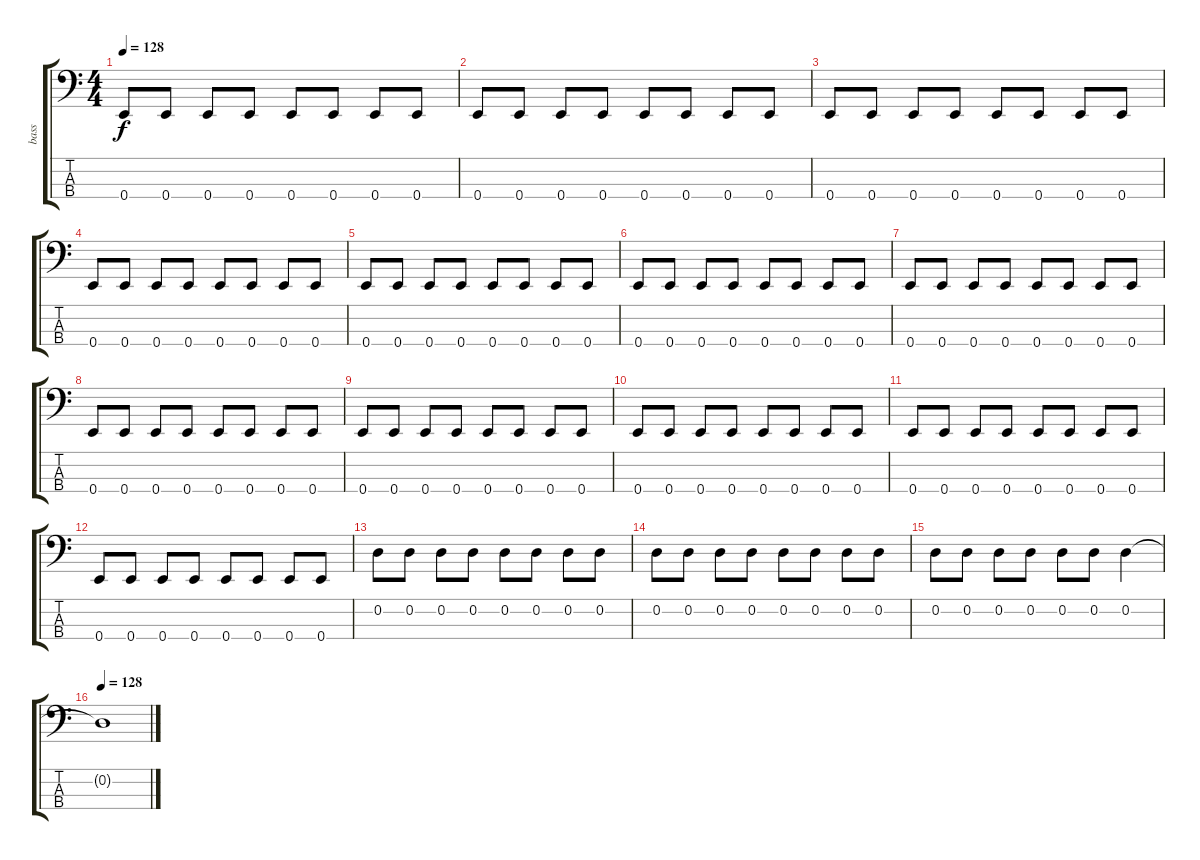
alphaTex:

\track ("bass" "bass") {instrument electricbassfinger}
\staff {score tabs}
\tuning (G2 D2 A1 E1) {hide}
\ts (4 4)
\tempo 128
\clef f4
\ks c
0.4.8{dy f} 0.4.8 0.4.8 0.4.8 0.4.8 0.4.8 0.4.8 0.4.8 |
0.4.8 0.4.8 0.4.8 0.4.8 0.4.8 0.4.8 0.4.8 0.4.8 |
0.4.8 0.4.8 0.4.8 0.4.8 0.4.8 0.4.8 0.4.8 0.4.8 |
0.4.8 0.4.8 0.4.8 0.4.8 0.4.8 0.4.8 0.4.8 0.4.8 |
0.4.8 0.4.8 0.4.8 0.4.8 0.4.8 0.4.8 0.4.8 0.4.8 |
0.4.8 0.4.8 0.4.8 0.4.8 0.4.8 0.4.8 0.4.8 0.4.8 |
0.4.8 0.4.8 0.4.8 0.4.8 0.4.8 0.4.8 0.4.8 0.4.8 |
0.4.8 0.4.8 0.4.8 0.4.8 0.4.8 0.4.8 0.4.8 0.4.8 |
0.4.8 0.4.8 0.4.8 0.4.8 0.4.8 0.4.8 0.4.8 0.4.8 |
0.4.8 0.4.8 0.4.8 0.4.8 0.4.8 0.4.8 0.4.8 0.4.8 |
0.4.8 0.4.8 0.4.8 0.4.8 0.4.8 0.4.8 0.4.8 0.4.8 |
0.4.8 0.4.8 0.4.8 0.4.8 0.4.8 0.4.8 0.4.8 0.4.8 |
0.2.8 0.2.8 0.2.8 0.2.8 0.2.8 0.2.8 0.2.8 0.2.8 |
0.2.8 0.2.8 0.2.8 0.2.8 0.2.8 0.2.8 0.2.8 0.2.8 |
0.2.8 0.2.8 0.2.8 0.2.8 0.2.8 0.2.8 0.2.4 |
\tempo 128
0.2{t}.1
